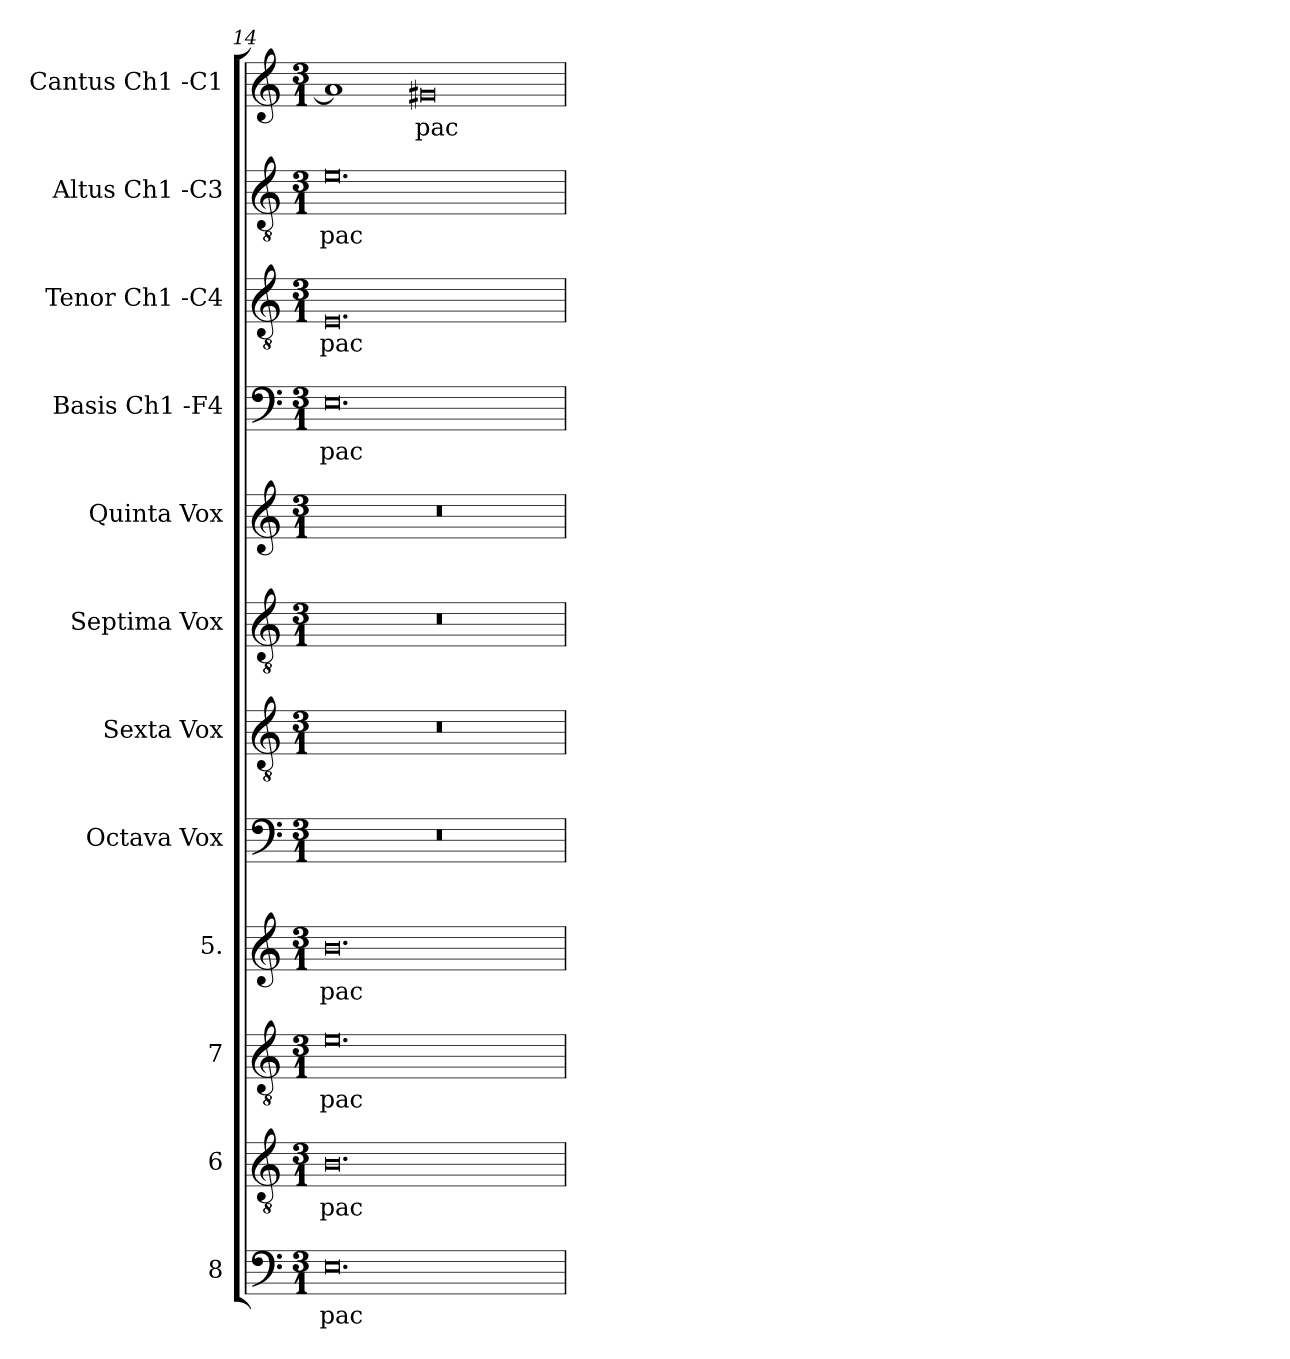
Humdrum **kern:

**kern	**text	**kern	**text	**kern	**text	**kern	**text	**kern	**kern	**kern	**kern	**kern	**text	**kern	**text	**kern	**text	**kern	**text
*part12	*part12	*part11	*part11	*part10	*part10	*part9	*part9	*part8	*part7	*part6	*part5	*part4	*part4	*part3	*part3	*part2	*part2	*part1	*part1
*staff12	*staff12	*staff11	*staff11	*staff10	*staff10	*staff9	*staff9	*staff8	*staff7	*staff6	*staff5	*staff4	*staff4	*staff3	*staff3	*staff2	*staff2	*staff1	*staff1
*I"8	*	*I"6	*	*I"7	*	*I"5.	*	*I"Octava  Vox	*I"Sexta  Vox	*I"Septima  Vox	*I"Quinta  Vox	*I"Basis  Ch1 -F4	*	*I"Tenor  Ch1 -C4	*	*I"Altus  Ch1 -C3	*	*I"Cantus  Ch1 -C1	*
*	*	*	*	*	*	*	*	*	*	*	*	*I'B	*	*I'T	*	*I'A	*	*I'C	*
*clefF4	*	*clefGv2	*	*clefGv2	*	*clefG2	*	*clefF4	*clefGv2	*clefGv2	*clefG2	*clefF4	*	*clefGv2	*	*clefGv2	*	*clefG2	*
*k[]	*	*k[]	*	*k[]	*	*k[]	*	*k[]	*k[]	*k[]	*k[]	*k[]	*	*k[]	*	*k[]	*	*k[]	*
*C:	*	*C:	*	*C:	*	*C:	*	*C:	*C:	*C:	*C:	*C:	*	*C:	*	*C:	*	*C:	*
*M3/1	*	*M3/1	*	*M3/1	*	*M3/1	*	*M3/1	*M3/1	*M3/1	*M3/1	*M3/1	*	*M3/1	*	*M3/1	*	*M3/1	*
=14	=14	=14	=14	=14	=14	=14	=14	=14	=14	=14	=14	=14	=14	=14	=14	=14	=14	=14	=14
!	!LO:LY:b:cj	!	!LO:LY:b:cj	!	!LO:LY:b:cj	!	!LO:LY:b:cj	!	!	!	!	!	!LO:LY:b:cj	!	!LO:LY:b:cj	!	!LO:LY:b:cj	!	!LO:LY:b:cj
0.E	pac-	0.B	pac-	0.e	pac-	0.b	pac-	0.r	0.r	0.r	0.r	0.E	pac-	0.E	pac-	0.e	pac-	1a]	.
!	!	!	!	!	!	!	!	!	!	!	!	!	!	!	!	!	!	!	!LO:LY:b:cj
.	.	.	.	.	.	.	.	.	.	.	.	.	.	.	.	.	.	0g#X	pac-
=	=	=	=	=	=	=	=	=	=	=	=	=	=	=	=	=	=	=	=
*-	*-	*-	*-	*-	*-	*-	*-	*-	*-	*-	*-	*-	*-	*-	*-	*-	*-	*-	*-
